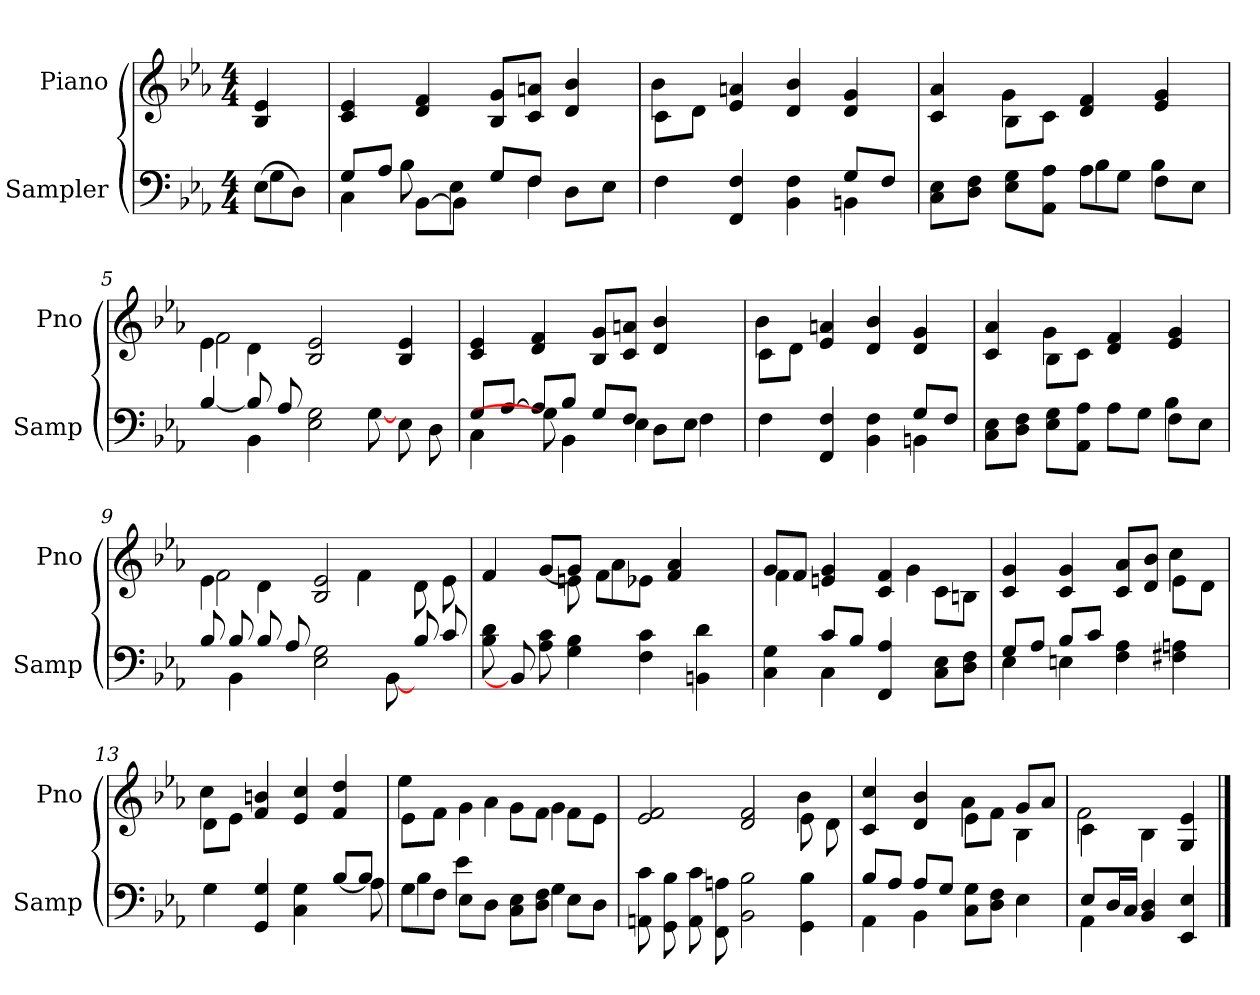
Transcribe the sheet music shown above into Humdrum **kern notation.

**kern	**kern
*part2	*part1
*staff2	*staff1
*I"Sampler	*I"Piano
*I'Samp	*I'Pno
*clefF4	*clefG2
*k[b-e-a-]	*k[b-e-a-]
*E-:	*E-:
*M4/4	*M4/4
=1	=1
*^	*
(8E-\L	4G	4B-/ 4e-/
8D\J)	.	.
=2	=2	=2
8G/L	4C	4c/ 4e-/
8A-/J	.	.
[8BB-\L	8B-	4d/ 4f/
8BB-\J]	4E-	.
8G/L	.	8B-/ 8g/L
8F/J	4F	8c/ 8an/J
8D\L	.	4d/ 4b-/
8E-\J	8ryy	.
=3	=3	=3
*	*	*^
4F\	2.ryy	8c\L	4b-
.	.	8d\J	.
4FF/ 4F/	.	4e-/ 4an/	2.ryy
4BB-\ 4F\	.	4d/ 4b-/	.
8G/L	4BBn	4d/ 4g/	.
8F/J	.	.	.
=4	=4	=4	=4
8C\ 8E-\L	2ryy	4c/ 4a-/	4ryy
8D\ 8F\J	.	.	.
8E-\ 8G\L	.	8B-\L	4g
8AA-\ 8A-\J	.	8c\J	.
8A-\L	4B-	4d/ 4f/	2ryy
8G\J	.	.	.
8F\L	4B-	4e-/ 4g/	.
8E-\J	.	.	.
=5	=5	=5	=5
[4B-/	4ryy	4e-\	2f
8B-/]	4BB-	4d\	.
8A-/	.	.	.
2E-\ 2G\	4.ryy	2B-/ 2e-/	2.ryy
.	[8G	.	.
8E-\	4ryy	4B-/ 4e-/	.
8D\	.	.	.
*	*	*v	*v
=6	=6	=6
8G/L	4C	4c/ 4e-/
[8A-/J	.	.
8A-/L]	8G]	4d/ 4f/
8B-/J	4BB-	.
8G/L	.	8B-/ 8g/L
8F/J	4E-	8c/ 8an/J
8D\L	.	4d/ 4b-/
8E-\J	4F	.
8ryy	.	8ryy
=7	=7	=7
*	*	*^
4F\	2.ryy	8c\L	4b-
.	.	8d\J	.
4FF/ 4F/	.	4e-/ 4an/	2.ryy
4BB-\ 4F\	.	4d/ 4b-/	.
8G/L	4BBn	4d/ 4g/	.
8F/J	.	.	.
=8	=8	=8	=8
8C\ 8E-\L	2.ryy	4c/ 4a-/	4ryy
8D\ 8F\J	.	.	.
8E-\ 8G\L	.	8B-\L	4g
8AA-\ 8A-\J	.	8c\J	.
8A-\L	.	4d/ 4f/	2ryy
8G\J	.	.	.
8F\L	4B-	4e-/ 4g/	.
8E-\J	.	.	.
=9	=9	=9	=9
8B-/	8ryy	4e-\	2f
8B-/	4BB-	.	.
8B-/	.	4d\	.
8A-/	2ryy	.	.
2E-\ 2G\	.	2B-/ 2e-/	4ryy
.	.	.	4f
.	[8BB-	.	.
8B-/	4ryy	8d\	4ryy
8c/	.	8e-\	.
*v	*v	*	*
=10	=10	=10
8B-\ 8d\	4f/	4.ryy
8BB-]	.	.
8A-\ 8c\	[8g/L	.
4G\ 4B-\	8g/J]	8en
.	8f\L	4a-
4F\ 4c\	8e-\J	.
.	4f/ 4a-/	8ryy
4BBn\ 4d\	.	4ryy
.	8ryy	.
=11	=11	=11
*^	*	*
4C\ 4G\	4ryy	8g/L	4f
.	.	8f/J	.
8c/L	4C	4en/ 4g/	4.ryy
8B-/J	.	.	.
4FF/ 4A-/	2ryy	4c/ 4f/	.
.	.	.	4g
8C\ 8E-\L	.	8c\L	.
8D\ 8F\J	.	8Bn\J	8ryy
=12	=12	=12	=12
8G/L	4E-	4c/ 4g/	2.ryy
8A-/J	.	.	.
8B-/L	4En	4c/ 4g/	.
8c/J	.	.	.
4F\ 4A-\	2ryy	8c/ 8a-/L	.
.	.	8d/ 8b-/J	.
4F#X\ 4An\	.	8e-\L	4cc
.	.	8d\J	.
=13	=13	=13	=13
4G\	2..ryy	8d\L	4cc
.	.	8e-\J	.
4GG/ 4G/	.	4f/ 4bn/	2.ryy
4C\ 4G\	.	4e-/ 4cc/	.
[8B-/L	.	4f/ 4dd/	.
8B-/J]	8A-	.	.
=14	=14	=14	=14
8G\L	4B-	8e-\L	4ee-
8F\J	.	8f\J	.
8E-\L	4e-	4g\	8ryy
8D\J	.	.	4a-
8C\ 8E-\L	8ryy	8g\L	.
8D\ 8F\J	4G	8f\J	4g
8E-\L	.	8f\L	.
8D\J	8ryy	8e-\J	8ryy
*v	*v	*	*
=15	=15	=15
8AAn\ 8c\	2e-/ 2f/	1ryy
8GG\ 8B-\	.	.
8AA\ 8c\	.	.
8FF\ 8An\	.	.
2BB-\ 2B-\	2d/ 2f/	.
4GG\ 4B-\	8e-\	4b-
.	8d\	.
=16	=16	=16
*^	*	*
8B-/L	4AA-	4c/ 4cc/	2ryy
8A-/J	.	.	.
8A-/L	4BB-	4d/ 4b-/	.
8G/J	.	.	.
8C\ 8G\L	2ryy	8e-\L	4a-
8D\ 8F\J	.	8f\J	.
4E-\	.	8g/L	4B-
.	.	8a-/J	.
=17	=17	=17	=17
8E-/L	4AA-	4c\	2f
16D/L	.	.	.
16C/JJ	.	.	.
4BB-/ 4D/	2ryy	4B-\	.
4EE-/ 4E-/	.	4G/ 4e-/	4ryy
*v	*v	*	*
*	*v	*v
==	==
*-	*-
